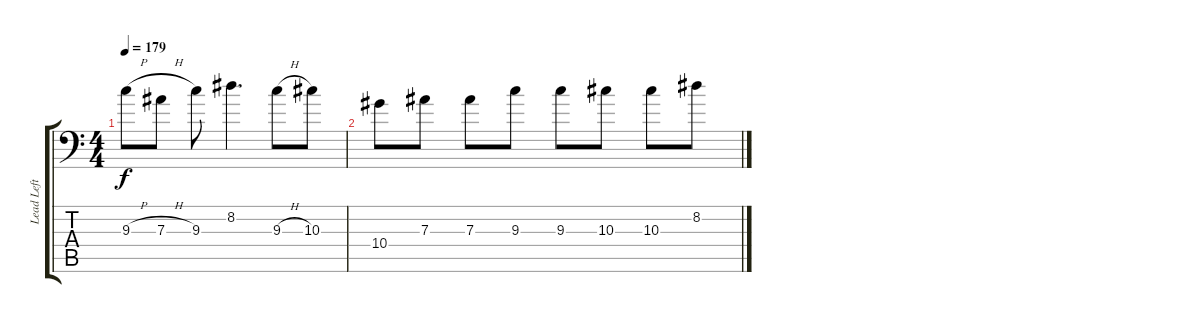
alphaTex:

\track ("Lead Left 1" "Lead Left ") {instrument distortionguitar}
\staff {score tabs}
\tuning (C4 G3 Eb3 Bb2 F2 Bb1) {hide}
\ts (4 4)
\tempo 179
\clef f4
\ks c
9.3{h}.8{dy f} 7.3{h}.8 9.3.8 8.2.4{d} 9.3{h}.8 10.3.8 |
10.4.8 7.3.8 7.3.8 9.3.8 9.3.8 10.3.8 10.3.8 8.2.8
